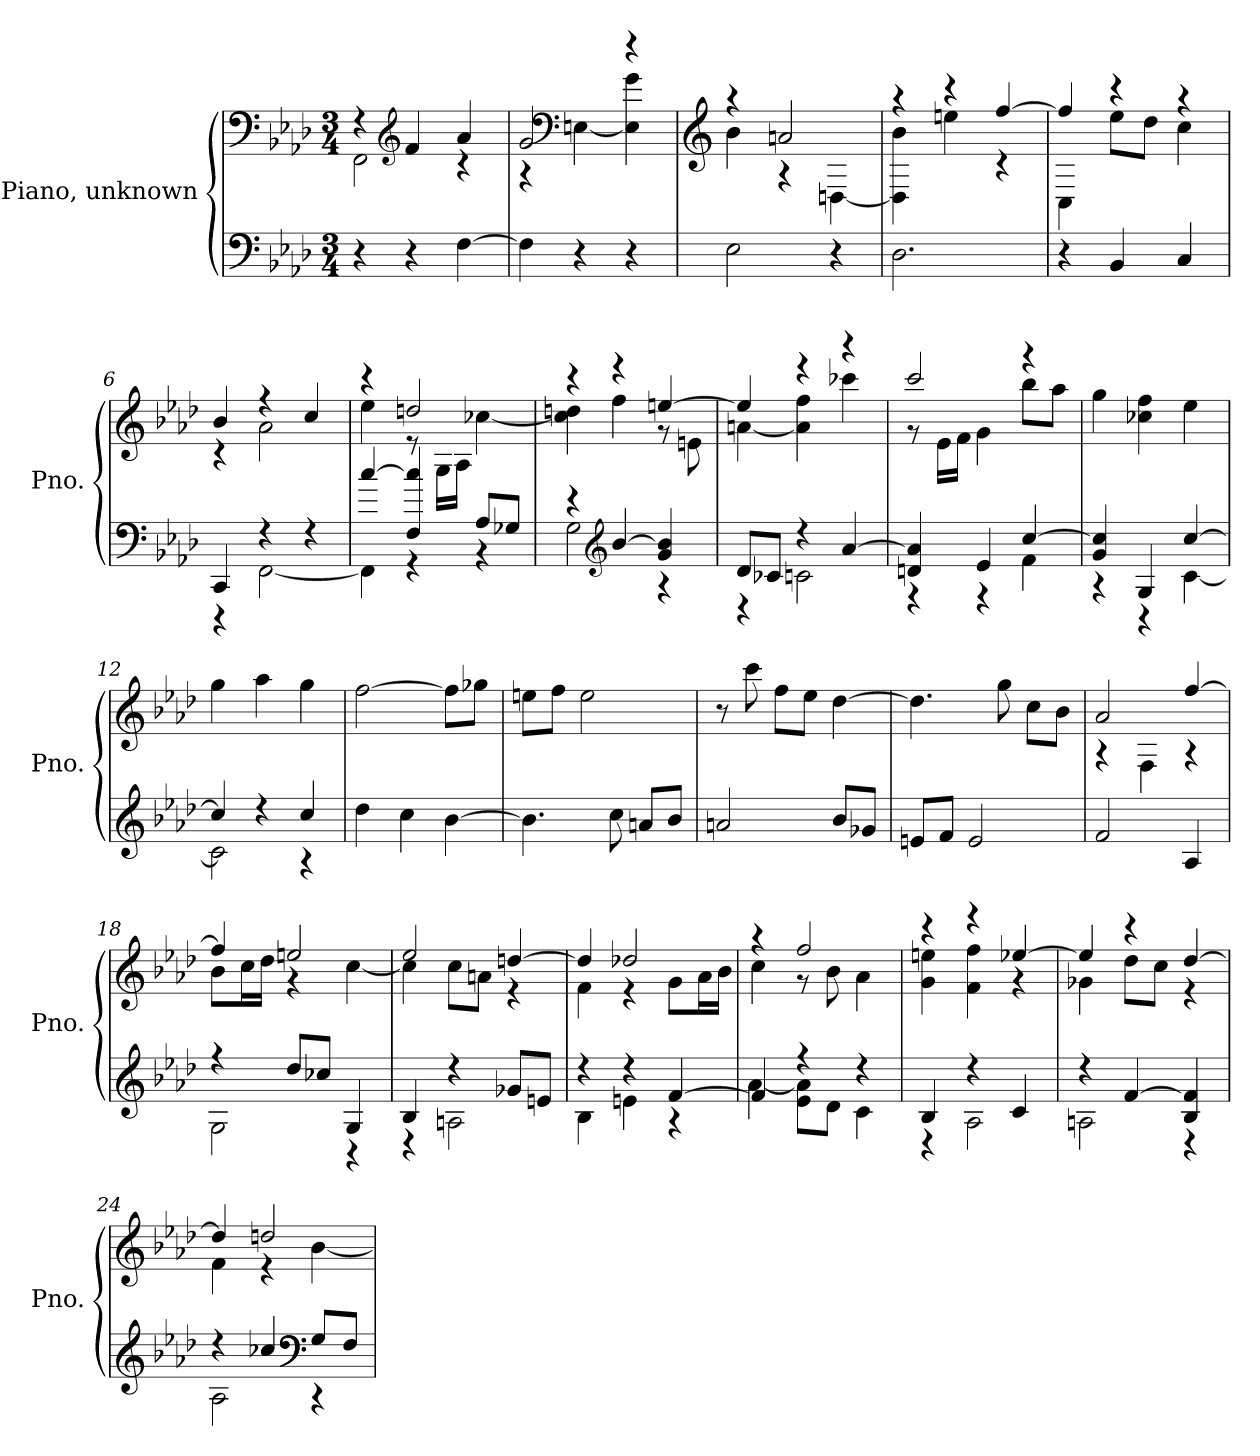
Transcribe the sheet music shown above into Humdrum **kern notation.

**kern	**kern
*part1	*part1
*staff2	*staff1
*I"Piano, unknown	*
*I'Pno.	*
*clefF4	*clefF4
*k[b-e-a-d-]	*k[b-e-a-d-]
*M3/4	*M3/4
*MM104	*MM104
=1	=1
*	*^
4r	4r	2FF\
*	*clefG2	*
4r	4f/	.
[4F\	4a-/	4r
=2	=2	=2
4F\]	2g/	4r
*	*clefF4	*
4r	.	[4En\
4r	4r	4E\] 4g\
=3	=3	=3
*	*clefG2	*
2E-\	4r	4b-\
.	2an/	4r
4r	.	[4Dn\
=4	=4	=4
2.D-\	4r	4D\] 4b-\
.	4r	4een\
.	[4ff/	4r
=5	=5	=5
4r	4ff/]	4C\
4BB-/	4r	8ee-\L
.	.	8dd-\J
4C/	4r	4cc\
=6	=6	=6
*^	*	*
4CC/	4r	4b-/	4r
4r	[2FF\	4r	2a-\
4r	.	4cc/	.
!!LO:LB:g=z	!!
=7	=7	=7	=7
[4cc/	4FF\]	4r	4ee-\
4F/ 4cc/]	4r	2ddn/	8r
.	.	.	16G\LL
.	.	.	16A-\JJ
8A-/L	4r	.	[4cc-X\
8G-X/J	.	.	.
=8	=8	=8	=8
4r	2G\	4r	4cc-\] 4ddn\
*clefG2	*	*	*
[4b-/	.	4r	4ff\
4g/ 4b-/]	4r	[4een/	8r
.	.	.	8en\
=9	=9	=9	=9
8d-/L	4r	4ee/]	[4an\
8c-X/J	.	.	.
4r	2cn\	4r	4a\] 4ff\
[4a-/	.	4r	4ccc-X\
=10	=10	=10	=10
4dn/ 4a-/]	4r	2ccc/	8r
.	.	.	16e-\LL
.	.	.	16f\JJ
4e-/	4r	.	4g\
[4cc/	4f\	4r	8bb-\L
.	.	.	8aa-\J
*	*	*v	*v
=11	=11	=11
4g/ 4cc/]	4r	4gg\
4G/	4r	4cc-X\ 4ff\
[4cc/	[4c\	4ee-\
=12	=12	=12
4cc/]	2c\]	4gg\
4r	.	4aa-\
4cc/	4r	4gg\
*v	*v	*
!!LO:LB:g=z
=13	=13
4dd-\	[2ff\
4cc\	.
[4b-\	8ff\L]
.	8gg-X\J
=14	=14
4.b-\]	8een\L
.	8ff\J
.	2ee\
8cc\	.
8an/L	.
8b-/J	.
=15	=15
2an/	8r
.	8ccc\
.	8ff\L
.	8ee-\J
8b-/L	[4dd-\
8g-X/J	.
=16	=16
8en/L	4.dd-\]
8f/J	.
2e/	.
.	8gg\
.	8cc\L
.	8b-\J
=17	=17
*	*^
2f/	2a-/	4r
.	.	4F\
4A-/	[4ff/	4r
=18	=18	=18
*^	*	*
4r	2G\	4ff/]	8b-\L
.	.	.	16cc\L
.	.	.	16dd-\JJ
8dd-/L	.	2een/	4r
8cc-X/J	.	.	.
4G/	4r	.	[4cc\
!!LO:LB:g=z	!!
=19	=19	=19	=19
4B-/	4r	2ee-/	4cc\]
4r	2An\	.	8cc\L
.	.	.	8an\J
8g-X/L	.	[4ddn/	4r
8en/J	.	.	.
=20	=20	=20	=20
4r	4B-\	4dd/]	4f\
4r	4en\	2dd-X/	4r
[4f/	4r	.	8g\L
.	.	.	16a-\L
.	.	.	16b-\JJ
=21	=21	=21	=21
4f/]	[4a-\	4r	4cc\
4r	8e-\ 8a-\]L	2ff/	8r
.	8d-\J	.	8b-\
4r	4c\	.	4a-\
=22	=22	=22	=22
4B-/	4r	4r	4g\ 4een\
4r	2A-\	4r	4f\ 4ff\
4c/	.	[4ee-X/	4r
=23	=23	=23	=23
4r	2An\	4ee-/]	4g-X\
[4f/	.	4r	8dd-\L
.	.	.	8cc\J
4B-/ 4f/]	4r	[4dd-/	4r
=24	=24	=24	=24
4r	2A-\	4dd-/]	4f\
4cc-X/	.	2ddn/	4r
*clefF4	*	*	*
8G/L	4r	.	[4b-\
8F/J	.	.	.
*v	*v	*	*
*	*v	*v
=	=
*-	*-
